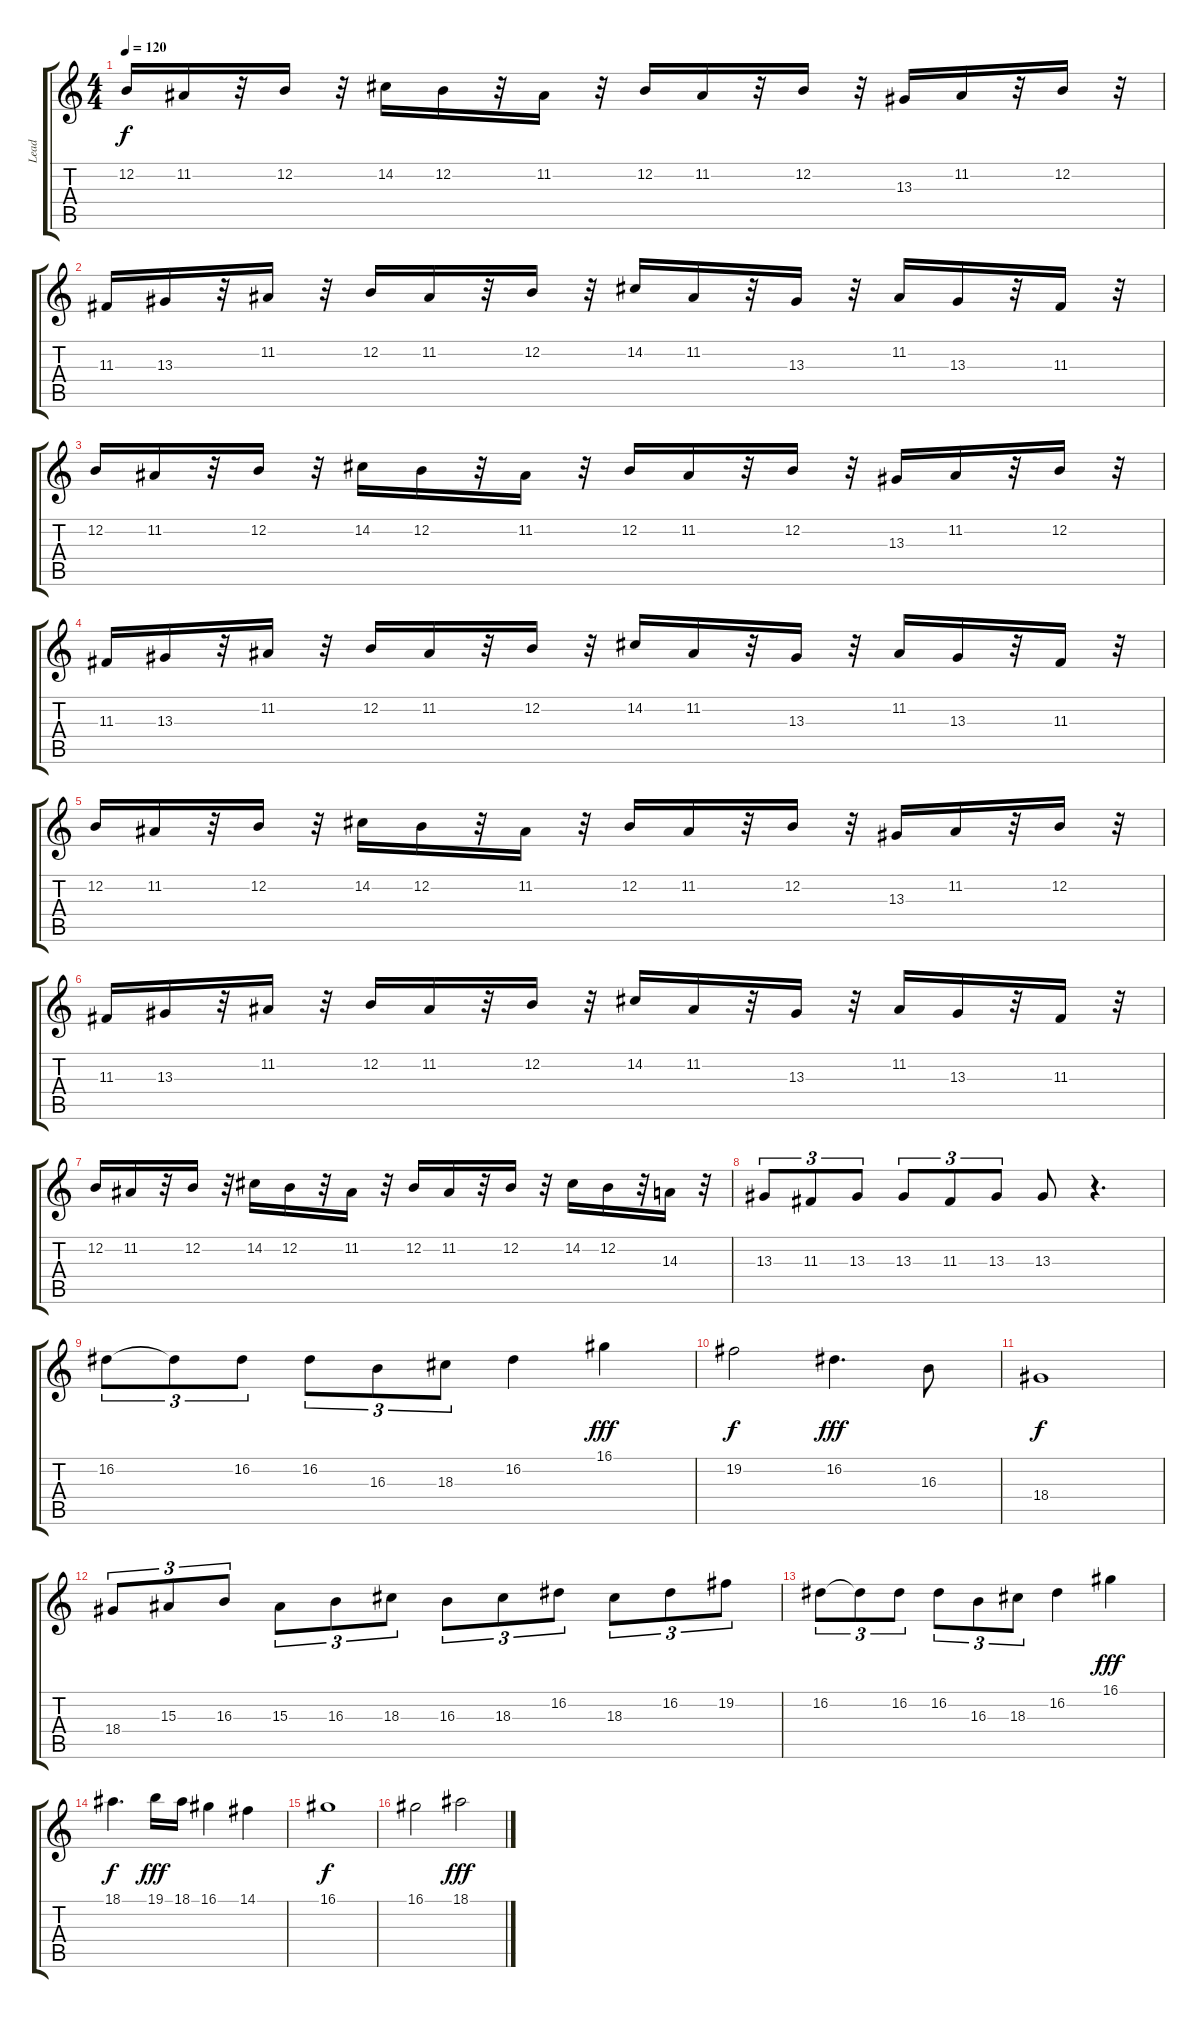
\track ("Lead" "Lead") {instrument piccolo}
\staff {score tabs}
\tuning (E4 B3 G3 D3 A2 E2) {hide}
\ts (4 4)
\tempo 120
\clef g2
\ks c
12.2.16{dy f instrument piccolo} 11.2.16 r.32 12.2.16 r.32 14.2.16 12.2.16 r.32 11.2.16 r.32 12.2.16 11.2.16 r.32 12.2.16 r.32 13.3.16 11.2.16 r.32 12.2.16 r.32 |
11.3.16 13.3.16 r.32 11.2.16 r.32 12.2.16 11.2.16 r.32 12.2.16 r.32 14.2.16 11.2.16 r.32 13.3.16 r.32 11.2.16 13.3.16 r.32 11.3.16 r.32 |
12.2.16 11.2.16 r.32 12.2.16 r.32 14.2.16 12.2.16 r.32 11.2.16 r.32 12.2.16 11.2.16 r.32 12.2.16 r.32 13.3.16 11.2.16 r.32 12.2.16 r.32 |
11.3.16 13.3.16 r.32 11.2.16 r.32 12.2.16 11.2.16 r.32 12.2.16 r.32 14.2.16 11.2.16 r.32 13.3.16 r.32 11.2.16 13.3.16 r.32 11.3.16 r.32 |
12.2.16 11.2.16 r.32 12.2.16 r.32 14.2.16 12.2.16 r.32 11.2.16 r.32 12.2.16 11.2.16 r.32 12.2.16 r.32 13.3.16 11.2.16 r.32 12.2.16 r.32 |
11.3.16 13.3.16 r.32 11.2.16 r.32 12.2.16 11.2.16 r.32 12.2.16 r.32 14.2.16 11.2.16 r.32 13.3.16 r.32 11.2.16 13.3.16 r.32 11.3.16 r.32 |
12.2.16 11.2.16 r.32 12.2.16 r.32 14.2.16 12.2.16 r.32 11.2.16 r.32 12.2.16 11.2.16 r.32 12.2.16 r.32 14.2.16 12.2.16 r.32 14.3.16 r.32 |
13.3.8{tu (3 2)} 11.3.8{tu (3 2)} 13.3.8{tu (3 2)} 13.3.8{tu (3 2)} 11.3.8{tu (3 2)} 13.3.8{tu (3 2)} 13.3.8 r.4{d} |
16.2.8{tu (3 2) volume 16} 16.2{t}.8{tu (3 2)} 16.2.8{tu (3 2)} 16.2.8{tu (3 2)} 16.3.8{tu (3 2)} 18.3.8{tu (3 2)} 16.2.4 16.1.4{dy fff} |
19.2.2{dy f} 16.2.4{d dy fff} 16.3.8 |
18.4.1{dy f} |
18.4.8{tu (3 2)} 15.3.8{tu (3 2)} 16.3.8{tu (3 2)} 15.3.8{tu (3 2)} 16.3.8{tu (3 2)} 18.3.8{tu (3 2)} 16.3.8{tu (3 2)} 18.3.8{tu (3 2)} 16.2.8{tu (3 2)} 18.3.8{tu (3 2)} 16.2.8{tu (3 2)} 19.2.8{tu (3 2)} |
16.2.8{tu (3 2) volume 16} 16.2{t}.8{tu (3 2)} 16.2.8{tu (3 2)} 16.2.8{tu (3 2)} 16.3.8{tu (3 2)} 18.3.8{tu (3 2)} 16.2.4 16.1.4{dy fff} |
18.1.4{d dy f} 19.1.16{dy fff} 18.1.16 16.1.4 14.1.4 |
16.1.1{dy f} |
16.1.2 18.1.2{dy fff}
